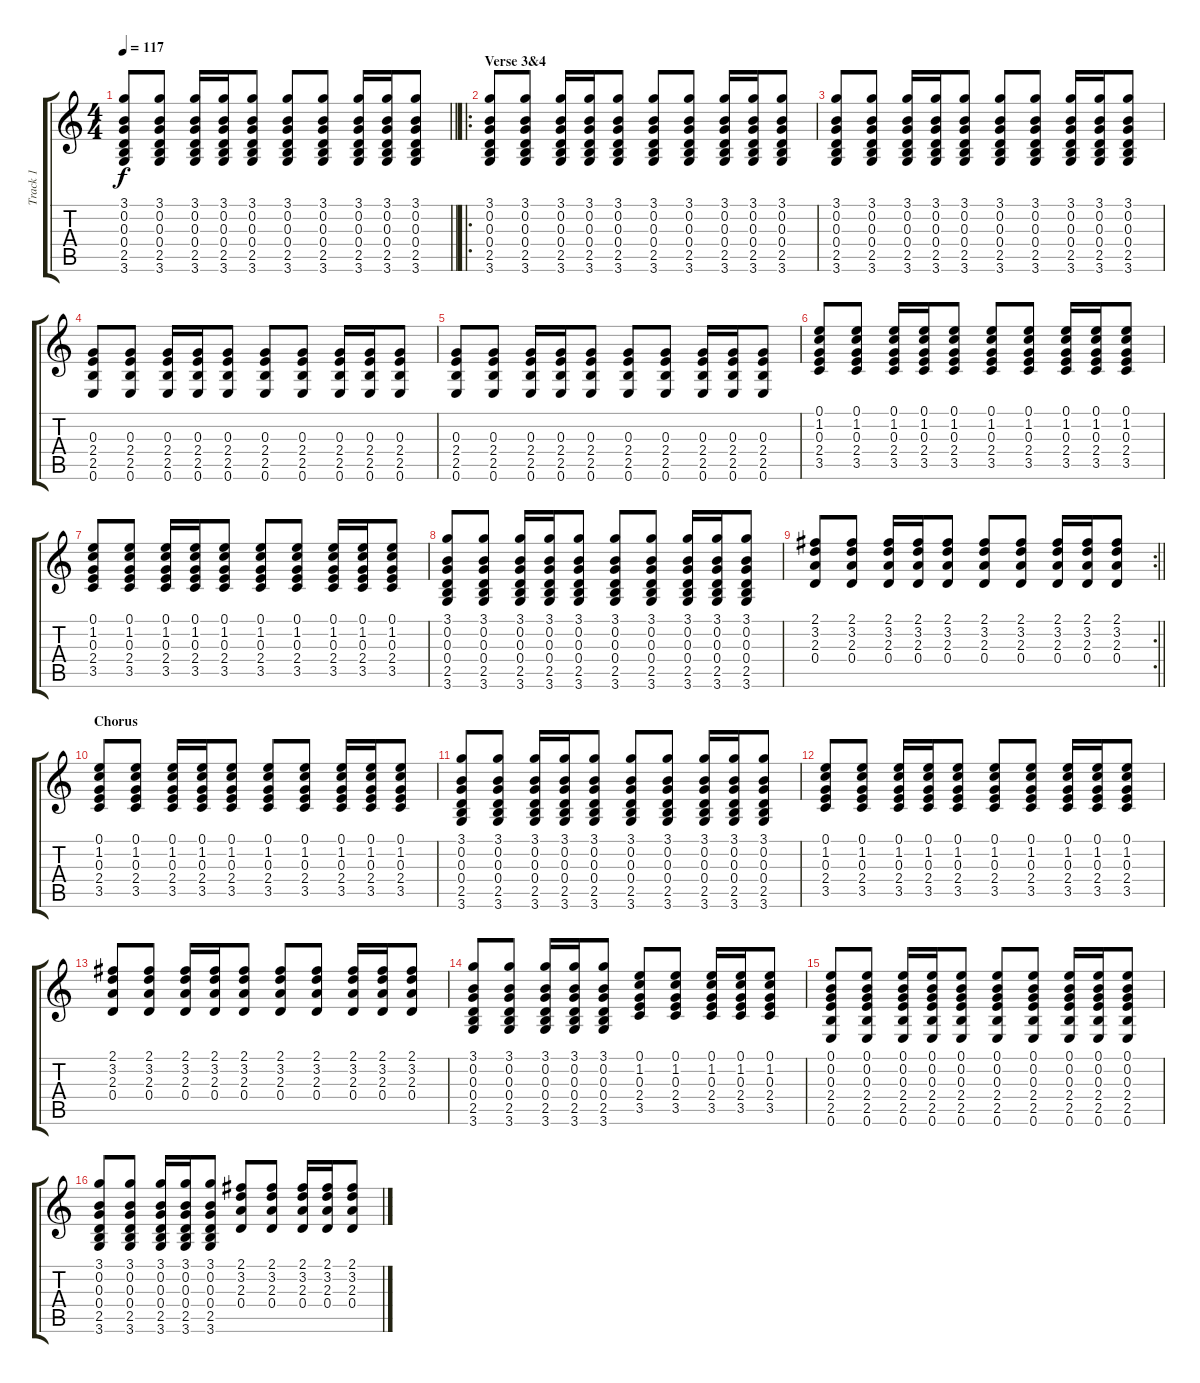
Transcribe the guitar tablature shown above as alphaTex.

\track ("Track 1" "Track 1") {instrument acousticguitarsteel}
\staff {score tabs}
\tuning (E4 B3 G3 D3 A2 E2) {hide}
\ts (4 4)
\tempo 117
\clef g2
\barLineRight lightlight
\ks c
(3.1 0.2 0.3 0.4 2.5 3.6).8{dy f} (3.1 0.2 0.3 0.4 2.5 3.6).8 (3.1 0.2 0.3 0.4 2.5 3.6).16 (3.1 0.2 0.3 0.4 2.5 3.6).16 (3.1 0.2 0.3 0.4 2.5 3.6).8 (3.1 0.2 0.3 0.4 2.5 3.6).8 (3.1 0.2 0.3 0.4 2.5 3.6).8 (3.1 0.2 0.3 0.4 2.5 3.6).16 (3.1 0.2 0.3 0.4 2.5 3.6).16 (3.1 0.2 0.3 0.4 2.5 3.6).8 |
\ro
\section ("" "Verse 3&4")
(3.1 0.2 0.3 0.4 2.5 3.6).8 (3.1 0.2 0.3 0.4 2.5 3.6).8 (3.1 0.2 0.3 0.4 2.5 3.6).16 (3.1 0.2 0.3 0.4 2.5 3.6).16 (3.1 0.2 0.3 0.4 2.5 3.6).8 (3.1 0.2 0.3 0.4 2.5 3.6).8 (3.1 0.2 0.3 0.4 2.5 3.6).8 (3.1 0.2 0.3 0.4 2.5 3.6).16 (3.1 0.2 0.3 0.4 2.5 3.6).16 (3.1 0.2 0.3 0.4 2.5 3.6).8 |
(3.1 0.2 0.3 0.4 2.5 3.6).8 (3.1 0.2 0.3 0.4 2.5 3.6).8 (3.1 0.2 0.3 0.4 2.5 3.6).16 (3.1 0.2 0.3 0.4 2.5 3.6).16 (3.1 0.2 0.3 0.4 2.5 3.6).8 (3.1 0.2 0.3 0.4 2.5 3.6).8 (3.1 0.2 0.3 0.4 2.5 3.6).8 (3.1 0.2 0.3 0.4 2.5 3.6).16 (3.1 0.2 0.3 0.4 2.5 3.6).16 (3.1 0.2 0.3 0.4 2.5 3.6).8 |
(0.3 2.4 2.5 0.6).8 (0.3 2.4 2.5 0.6).8 (0.3 2.4 2.5 0.6).16 (0.3 2.4 2.5 0.6).16 (0.3 2.4 2.5 0.6).8 (0.3 2.4 2.5 0.6).8 (0.3 2.4 2.5 0.6).8 (0.3 2.4 2.5 0.6).16 (0.3 2.4 2.5 0.6).16 (0.3 2.4 2.5 0.6).8 |
(0.3 2.4 2.5 0.6).8 (0.3 2.4 2.5 0.6).8 (0.3 2.4 2.5 0.6).16 (0.3 2.4 2.5 0.6).16 (0.3 2.4 2.5 0.6).8 (0.3 2.4 2.5 0.6).8 (0.3 2.4 2.5 0.6).8 (0.3 2.4 2.5 0.6).16 (0.3 2.4 2.5 0.6).16 (0.3 2.4 2.5 0.6).8 |
(0.1 1.2 0.3 2.4 3.5).8 (0.1 1.2 0.3 2.4 3.5).8 (0.1 1.2 0.3 2.4 3.5).16 (0.1 1.2 0.3 2.4 3.5).16 (0.1 1.2 0.3 2.4 3.5).8 (0.1 1.2 0.3 2.4 3.5).8 (0.1 1.2 0.3 2.4 3.5).8 (0.1 1.2 0.3 2.4 3.5).16 (0.1 1.2 0.3 2.4 3.5).16 (0.1 1.2 0.3 2.4 3.5).8 |
(0.1 1.2 0.3 2.4 3.5).8 (0.1 1.2 0.3 2.4 3.5).8 (0.1 1.2 0.3 2.4 3.5).16 (0.1 1.2 0.3 2.4 3.5).16 (0.1 1.2 0.3 2.4 3.5).8 (0.1 1.2 0.3 2.4 3.5).8 (0.1 1.2 0.3 2.4 3.5).8 (0.1 1.2 0.3 2.4 3.5).16 (0.1 1.2 0.3 2.4 3.5).16 (0.1 1.2 0.3 2.4 3.5).8 |
(3.1 0.2 0.3 0.4 2.5 3.6).8 (3.1 0.2 0.3 0.4 2.5 3.6).8 (3.1 0.2 0.3 0.4 2.5 3.6).16 (3.1 0.2 0.3 0.4 2.5 3.6).16 (3.1 0.2 0.3 0.4 2.5 3.6).8 (3.1 0.2 0.3 0.4 2.5 3.6).8 (3.1 0.2 0.3 0.4 2.5 3.6).8 (3.1 0.2 0.3 0.4 2.5 3.6).16 (3.1 0.2 0.3 0.4 2.5 3.6).16 (3.1 0.2 0.3 0.4 2.5 3.6).8 |
\rc 2
\barLineRight lightlight
(2.1 3.2 2.3 0.4).8 (2.1 3.2 2.3 0.4).8 (2.1 3.2 2.3 0.4).16 (2.1 3.2 2.3 0.4).16 (2.1 3.2 2.3 0.4).8 (2.1 3.2 2.3 0.4).8 (2.1 3.2 2.3 0.4).8 (2.1 3.2 2.3 0.4).16 (2.1 3.2 2.3 0.4).16 (2.1 3.2 2.3 0.4).8 |
\section ("" "Chorus")
(0.1 1.2 0.3 2.4 3.5).8 (0.1 1.2 0.3 2.4 3.5).8 (0.1 1.2 0.3 2.4 3.5).16 (0.1 1.2 0.3 2.4 3.5).16 (0.1 1.2 0.3 2.4 3.5).8 (0.1 1.2 0.3 2.4 3.5).8 (0.1 1.2 0.3 2.4 3.5).8 (0.1 1.2 0.3 2.4 3.5).16 (0.1 1.2 0.3 2.4 3.5).16 (0.1 1.2 0.3 2.4 3.5).8 |
(3.1 0.2 0.3 0.4 2.5 3.6).8 (3.1 0.2 0.3 0.4 2.5 3.6).8 (3.1 0.2 0.3 0.4 2.5 3.6).16 (3.1 0.2 0.3 0.4 2.5 3.6).16 (3.1 0.2 0.3 0.4 2.5 3.6).8 (3.1 0.2 0.3 0.4 2.5 3.6).8 (3.1 0.2 0.3 0.4 2.5 3.6).8 (3.1 0.2 0.3 0.4 2.5 3.6).16 (3.1 0.2 0.3 0.4 2.5 3.6).16 (3.1 0.2 0.3 0.4 2.5 3.6).8 |
(0.1 1.2 0.3 2.4 3.5).8 (0.1 1.2 0.3 2.4 3.5).8 (0.1 1.2 0.3 2.4 3.5).16 (0.1 1.2 0.3 2.4 3.5).16 (0.1 1.2 0.3 2.4 3.5).8 (0.1 1.2 0.3 2.4 3.5).8 (0.1 1.2 0.3 2.4 3.5).8 (0.1 1.2 0.3 2.4 3.5).16 (0.1 1.2 0.3 2.4 3.5).16 (0.1 1.2 0.3 2.4 3.5).8 |
(2.1 3.2 2.3 0.4).8 (2.1 3.2 2.3 0.4).8 (2.1 3.2 2.3 0.4).16 (2.1 3.2 2.3 0.4).16 (2.1 3.2 2.3 0.4).8 (2.1 3.2 2.3 0.4).8 (2.1 3.2 2.3 0.4).8 (2.1 3.2 2.3 0.4).16 (2.1 3.2 2.3 0.4).16 (2.1 3.2 2.3 0.4).8 |
(3.1 0.2 0.3 0.4 2.5 3.6).8 (3.1 0.2 0.3 0.4 2.5 3.6).8 (3.1 0.2 0.3 0.4 2.5 3.6).16 (3.1 0.2 0.3 0.4 2.5 3.6).16 (3.1 0.2 0.3 0.4 2.5 3.6).8 (0.1 1.2 0.3 2.4 3.5).8 (0.1 1.2 0.3 2.4 3.5).8 (0.1 1.2 0.3 2.4 3.5).16 (0.1 1.2 0.3 2.4 3.5).16 (0.1 1.2 0.3 2.4 3.5).8 |
(0.1 0.2 0.3 2.4 2.5 0.6).8 (0.1 0.2 0.3 2.4 2.5 0.6).8 (0.1 0.2 0.3 2.4 2.5 0.6).16 (0.1 0.2 0.3 2.4 2.5 0.6).16 (0.1 0.2 0.3 2.4 2.5 0.6).8 (0.1 0.2 0.3 2.4 2.5 0.6).8 (0.1 0.2 0.3 2.4 2.5 0.6).8 (0.1 0.2 0.3 2.4 2.5 0.6).16 (0.1 0.2 0.3 2.4 2.5 0.6).16 (0.1 0.2 0.3 2.4 2.5 0.6).8 |
(3.1 0.2 0.3 0.4 2.5 3.6).8 (3.1 0.2 0.3 0.4 2.5 3.6).8 (3.1 0.2 0.3 0.4 2.5 3.6).16 (3.1 0.2 0.3 0.4 2.5 3.6).16 (3.1 0.2 0.3 0.4 2.5 3.6).8 (2.1 3.2 2.3 0.4).8 (2.1 3.2 2.3 0.4).8 (2.1 3.2 2.3 0.4).16 (2.1 3.2 2.3 0.4).16 (2.1 3.2 2.3 0.4).8
